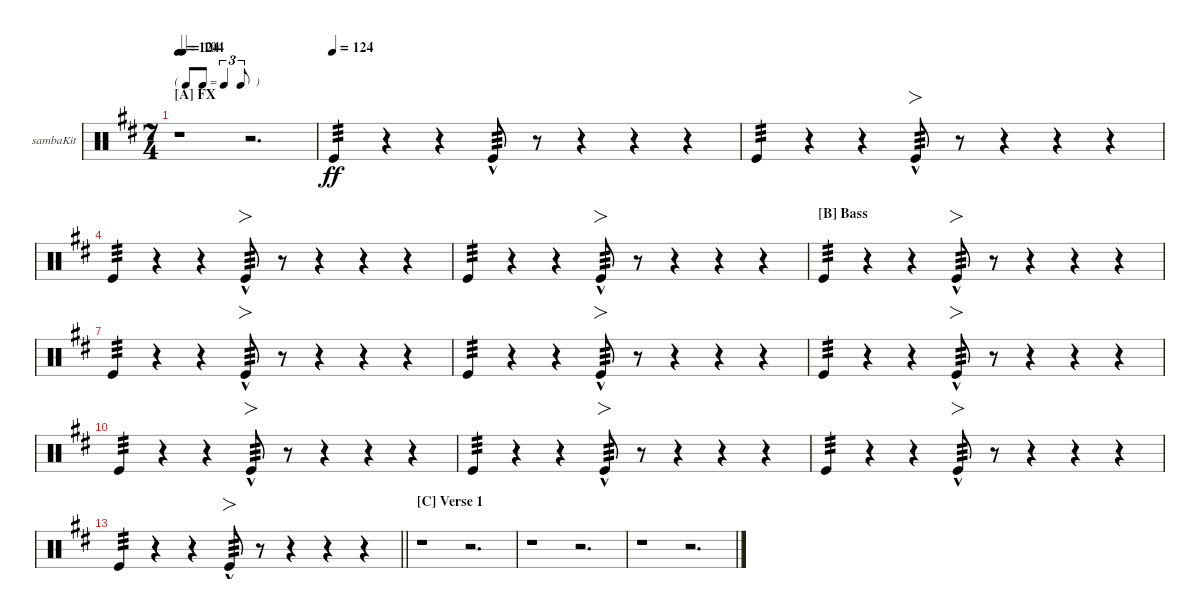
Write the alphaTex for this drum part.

\bracketExtendMode nobrackets
\firstSystemTrackNameOrientation horizontal
\otherSystemsTrackNameOrientation horizontal
\defaultBarNumberDisplay FirstOfSystem
\track ("Cha Ching Fx" "sambaKit") {instrument percussion}
\staff {score}
\articulation defaults
\ts (7 4)
\beaming (8 6 4 4)
\tf triplet8th
\section ("A" "FX")
\tempo 124
\tempo (104 0.03375)
\clef neutral
\ks d
r.1{dy ff} r.2{d} |
\tempo 124
\scale
0.373626 "Kick (hit)".4{tp 3} r.4 r.4 "Kick (hit)"{hac}.8{tp 3} r.8 r.4 r.4 r.4 |
\scale
0.208791 "Kick (hit)".4{tp 3} r.4 r.4 "Kick (hit)"{hac}.8{fo tp 3} r.8 r.4 r.4 r.4 |
\scale
0.208791 "Kick (hit)".4{tp 3} r.4 r.4 "Kick (hit)"{hac}.8{fo tp 3} r.8 r.4 r.4 r.4 |
\scale
0.208791 "Kick (hit)".4{tp 3} r.4 r.4 "Kick (hit)"{hac}.8{fo tp 3} r.8 r.4 r.4 r.4 |
\section ("B" "Bass")
\scale
0.25 "Kick (hit)".4{tp 3} r.4 r.4 "Kick (hit)"{hac}.8{fo tp 3} r.8 r.4 r.4 r.4 |
\scale
0.25 "Kick (hit)".4{tp 3} r.4 r.4 "Kick (hit)"{hac}.8{fo tp 3} r.8 r.4 r.4 r.4 |
\scale
0.25 "Kick (hit)".4{tp 3} r.4 r.4 "Kick (hit)"{hac}.8{fo tp 3} r.8 r.4 r.4 r.4 |
\scale
0.25 "Kick (hit)".4{tp 3} r.4 r.4 "Kick (hit)"{hac}.8{fo tp 3} r.8 r.4 r.4 r.4 |
\scale
0.25 "Kick (hit)".4{tp 3} r.4 r.4 "Kick (hit)"{hac}.8{fo tp 3} r.8 r.4 r.4 r.4 |
\scale
0.25 "Kick (hit)".4{tp 3} r.4 r.4 "Kick (hit)"{hac}.8{fo tp 3} r.8 r.4 r.4 r.4 |
\scale
0.25 "Kick (hit)".4{tp 3} r.4 r.4 "Kick (hit)"{hac}.8{fo tp 3} r.8 r.4 r.4 r.4 |
\scale
0.25
\barLineRight lightlight "Kick (hit)".4{tp 3}
r.4 r.4 "Kick (hit)"{hac}.8{fo tp 3} r.8 r.4 r.4 r.4 |
\section ("C" "Verse 1")
\scale
0.25 r.1 r.2{d} |
\scale
0.25 r.1 r.2{d} |
\scale
0.25 r.1 r.2{d}
